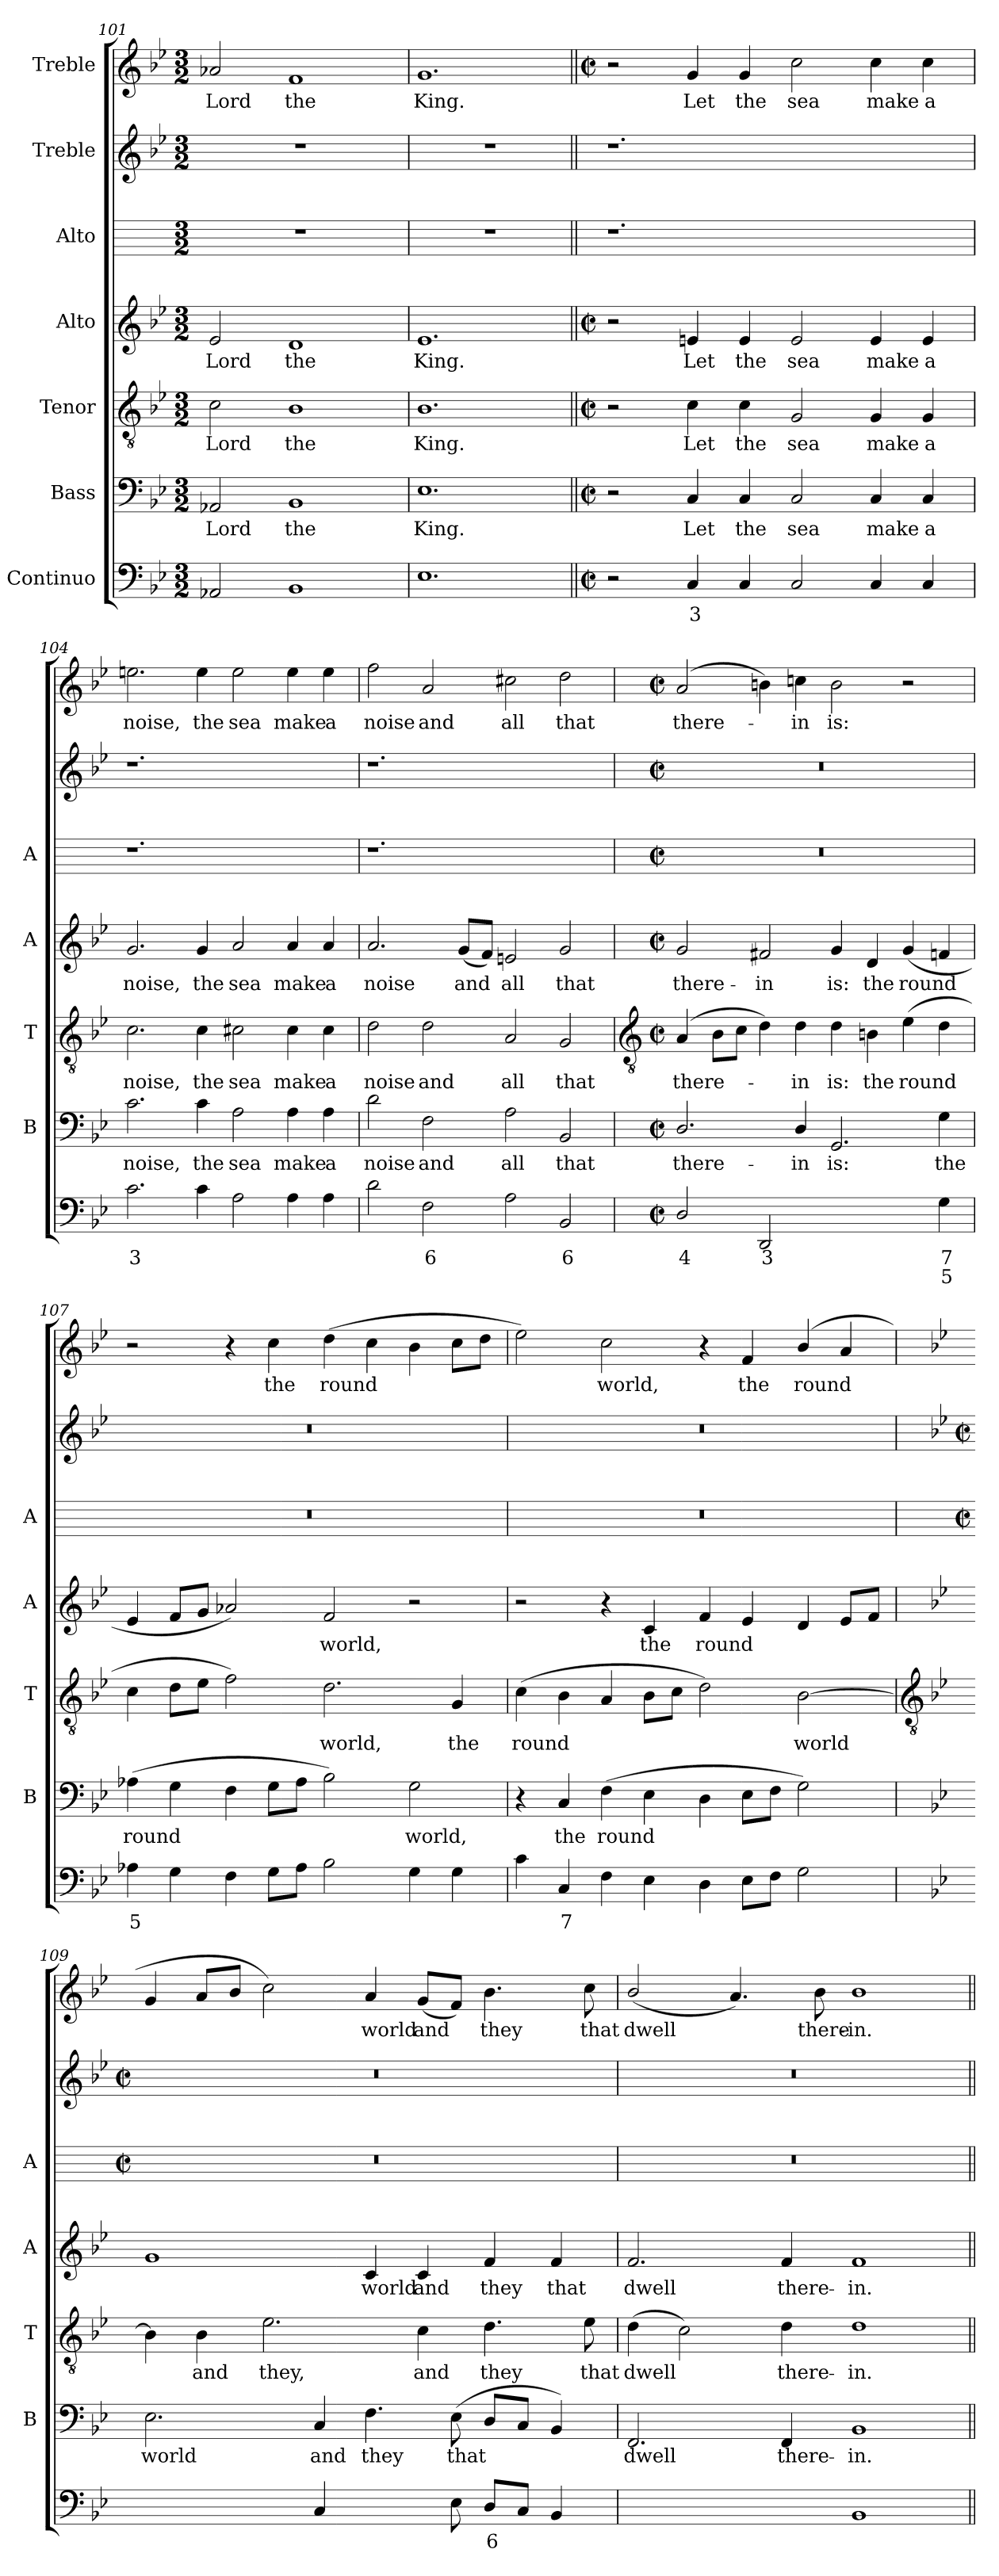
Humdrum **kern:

**kern	**text	**text	**kern	**text	**kern	**text	**kern	**text	**kern	**kern	**kern	**text
*part7	*part7	*part7	*part6	*part6	*part5	*part5	*part4	*part4	*part3	*part2	*part1	*part1
*staff7	*staff7	*staff7	*staff6	*staff6	*staff5	*staff5	*staff4	*staff4	*staff3	*staff2	*staff1	*staff1
*I"Continuo	*	*	*I"Bass	*	*I"Tenor	*	*I"Alto	*	*I"Alto	*I"Treble	*I"Treble	*
*	*	*	*I'B	*	*I'T	*	*I'A	*	*I'A	*	*	*
!!LO:LB:g=z
*clefF4	*	*	*clefF4	*	*clefGv2	*	*clefG2	*	*	*clefG2	*clefG2	*
*k[b-e-]	*	*	*k[b-e-]	*	*k[b-e-]	*	*k[b-e-]	*	*	*k[b-e-]	*k[b-e-]	*
*B-:	*	*	*B-:	*	*B-:	*	*B-:	*	*	*B-:	*B-:	*
*M3/2	*	*	*M3/2	*	*M3/2	*	*M3/2	*	*M3/2	*M3/2	*M3/2	*
=101	=101	=101	=101	=101	=101	=101	=101	=101	=101	=101	=101	=101
!	!	!	!	!LO:LY:b	!	!LO:LY:b	!	!LO:LY:b	!	!	!	!LO:LY:b
2AA-X	.	.	2AA-X	Lord	2c	Lord	2e-	Lord	1.r	1.r	2a-X	Lord
!	!	!	!	!LO:LY:b	!	!LO:LY:b	!	!LO:LY:b	!	!	!	!LO:LY:b
1BB-	.	.	1BB-	the	1B-	the	1d	the	.	.	1f	the
=102	=102	=102	=102	=102	=102	=102	=102	=102	=102	=102	=102	=102
!	!	!	!	!LO:LY:b	!	!LO:LY:b	!	!LO:LY:b	!	!	!	!LO:LY:b
1.E-	.	.	1.E-	King.	1.B-	King.	1.e-	King.	1.r	1.r	1.g	King.
=103||	=103||	=103||	=103||	=103||	=103||	=103||	=103||	=103||	=103||	=103||	=103||	=103||
*M4/2	*	*	*M4/2	*	*M4/2	*	*M4/2	*	*	*	*M4/2	*
*met(c|)	*	*	*met(c|)	*	*met(c|)	*	*met(c|)	*	*	*	*met(c|)	*
2r	.	.	2r	.	2r	.	2r	.	1.r	1.r	2r	.
!	!LO:LY:b	!	!	!LO:LY:b	!	!LO:LY:b	!	!LO:LY:b	!	!	!	!LO:LY:b
4C	3	.	4C	Let	4c	Let	4en	Let	.	.	4g	Let
!	!	!	!	!LO:LY:b	!	!LO:LY:b	!	!LO:LY:b	!	!	!	!LO:LY:b
4C	.	.	4C	the	4c	the	4e	the	.	.	4g	the
!	!	!	!	!LO:LY:b	!	!LO:LY:b	!	!LO:LY:b	!	!	!	!LO:LY:b
2C	.	.	2C	sea	2G	sea	2e	sea	.	.	2cc	sea
!	!	!	!	!LO:LY:b	!	!LO:LY:b	!	!LO:LY:b	!	!	!	!LO:LY:b
4C	.	.	4C	make	4G	make	4e	make	2ryy	2ryy	4cc	make
!	!	!	!	!LO:LY:b	!	!LO:LY:b	!	!LO:LY:b	!	!	!	!LO:LY:b
4C	.	.	4C	a	4G	a	4e	a	.	.	4cc	a
=104	=104	=104	=104	=104	=104	=104	=104	=104	=104	=104	=104	=104
!	!LO:LY:b	!	!	!LO:LY:b	!	!LO:LY:b	!	!LO:LY:b	!	!	!	!LO:LY:b
2.c	3	.	2.c	noise,	2.c	noise,	2.g	noise,	1.r	1.r	2.een	noise,
!	!	!	!	!LO:LY:b	!	!LO:LY:b	!	!LO:LY:b	!	!	!	!LO:LY:b
4c	.	.	4c	the	4c	the	4g	the	.	.	4ee	the
!	!	!	!	!LO:LY:b	!	!LO:LY:b	!	!LO:LY:b	!	!	!	!LO:LY:b
2A	.	.	2A	sea	2c#X	sea	2a	sea	.	.	2ee	sea
!	!	!	!	!LO:LY:b	!	!LO:LY:b	!	!LO:LY:b	!	!	!	!LO:LY:b
4A	.	.	4A	make	4c#	make	4a	make	2ryy	2ryy	4ee	make
!	!	!	!	!LO:LY:b	!	!LO:LY:b	!	!LO:LY:b	!	!	!	!LO:LY:b
4A	.	.	4A	a	4c#	a	4a	a	.	.	4ee	a
=105	=105	=105	=105	=105	=105	=105	=105	=105	=105	=105	=105	=105
!	!	!	!	!LO:LY:b	!	!LO:LY:b	!	!LO:LY:b	!	!	!	!LO:LY:b
2d	.	.	2d	noise	2d	noise	2.a	noise	1.r	1.r	2ff	noise
!	!LO:LY:b	!	!	!LO:LY:b	!	!LO:LY:b	!	!	!	!	!	!LO:LY:b
2F	6	.	2F	and	2d	and	.	.	.	.	2a	and
!	!	!	!	!	!	!	!	!LO:LY:b	!	!	!	!
.	.	.	.	.	.	.	(<8gL	and	.	.	.	.
.	.	.	.	.	.	.	8fJ)	.	.	.	.	.
!	!	!	!	!LO:LY:b	!	!LO:LY:b	!	!LO:LY:b	!	!	!	!LO:LY:b
2A	.	.	2A	all	2A	all	2en	all	.	.	2cc#X	all
!	!LO:LY:b	!	!	!LO:LY:b	!	!LO:LY:b	!	!LO:LY:b	!	!	!	!LO:LY:b
2BB-	6	.	2BB-	that	2G	that	2g	that	2ryy	2ryy	2dd	that
!!LO:LB:g=z
=106	=106	=106	=106	=106	=106	=106	=106	=106	=106	=106	=106	=106
*	*	*	*	*	*clefGv2	*	*	*	*	*	*	*
*M4/2	*	*	*M4/2	*	*M4/2	*	*M4/2	*	*M4/2	*M4/2	*M4/2	*
*met(c|)	*	*	*met(c|)	*	*met(c|)	*	*met(c|)	*	*met(c|)	*met(c|)	*met(c|)	*
!	!LO:LY:b	!	!	!LO:LY:b	!	!LO:LY:b	!	!LO:LY:b	!	!	!	!LO:LY:b
2D/	4	.	2.D/	there-	(>4A	there-	2g	there-	0r	0r	(<2a	there-
.	.	.	.	.	8B-L	.	.	.	.	.	.	.
.	.	.	.	.	8cJ	.	.	.	.	.	.	.
!	!LO:LY:b	!	!	!	!	!	!	!LO:LY:b	!	!	!	!
2DD/	3	.	.	.	4d)	.	2f#X	-in	.	.	4bn)	.
!	!	!	!	!LO:LY:b	!	!LO:LY:b	!	!	!	!	!	!LO:LY:b
.	.	.	4D/	-in	4d	in	.	.	.	.	4ccn	in
!	!LO:LY:b	!	!	!LO:LY:b	!	!LO:LY:b	!	!LO:LY:b	!	!	!	!LO:LY:b
[2GGyy	3	.	2.GG	is:	4d	is:	4g	is:	.	.	2b	is:
!	!	!	!	!	!	!LO:LY:b	!	!LO:LY:b	!	!	!	!
.	.	.	.	.	4Bn	the	4d	the	.	.	.	.
!	!LO:LY:b	!LO:LY:b	!	!	!	!LO:LY:b	!	!LO:LY:b	!	!	!	!
4GGyy]	8	6	.	.	(>4e-	round	(<4g	round	.	.	2r	.
!	!LO:LY:b	!LO:LY:b	!	!LO:LY:b	!	!	!	!	!	!	!	!
4G	7	5	4G	the	4d	.	4fn	.	.	.	.	.
=107	=107	=107	=107	=107	=107	=107	=107	=107	=107	=107	=107	=107
!	!LO:LY:b	!	!	!LO:LY:b	!	!	!	!	!	!	!	!
4A-X	5	.	(>4A-X	round	4c	.	4e-	.	0r	0r	2r	.
4G	.	.	4G	.	8dL	.	8fL	.	.	.	.	.
.	.	.	.	.	8e-J	.	8gJ	.	.	.	.	.
4F	.	.	4F	.	2f)	.	2a-X)	.	.	.	4r	.
!	!	!	!	!	!	!	!	!	!	!	!	!LO:LY:b
8GL	.	.	8GL	.	.	.	.	.	.	.	4cc	the
8A-J	.	.	8A-J	.	.	.	.	.	.	.	.	.
!	!	!	!	!	!	!LO:LY:b	!	!LO:LY:b	!	!	!	!LO:LY:b
2B-	.	.	2B-)	.	2.d	world,	2f	world,	.	.	(>4dd	round
.	.	.	.	.	.	.	.	.	.	.	4cc	.
!	!	!	!	!LO:LY:b	!	!	!	!	!	!	!	!
4G	.	.	2G	world,	.	.	2r	.	.	.	4b-	.
!	!	!	!	!	!	!LO:LY:b	!	!	!	!	!	!
4G	.	.	.	.	4G	the	.	.	.	.	8ccL	.
.	.	.	.	.	.	.	.	.	.	.	8ddJ	.
=108	=108	=108	=108	=108	=108	=108	=108	=108	=108	=108	=108	=108
!	!	!	!	!	!	!LO:LY:b	!	!	!	!	!	!
4c	.	.	4r	.	(>4c	round	2r	.	0r	0r	2ee-)	.
!	!LO:LY:b	!	!	!LO:LY:b	!	!	!	!	!	!	!	!
4C	7	.	4C	the	4B-	.	.	.	.	.	.	.
!	!	!	!	!LO:LY:b	!	!	!	!	!	!	!	!LO:LY:b
4F	.	.	(>4F	round	4A	.	4r	.	.	.	2cc	world,
!	!	!	!	!	!	!	!	!LO:LY:b	!	!	!	!
4E-	.	.	4E-	.	8B-L	.	4c	the	.	.	.	.
.	.	.	.	.	8cJ	.	.	.	.	.	.	.
!	!	!	!	!	!	!	!	!LO:LY:b	!	!	!	!
4D	.	.	4D	.	2d)	.	4f	round	.	.	4r	.
!	!	!	!	!	!	!	!	!	!	!	!	!LO:LY:b
8E-L	.	.	8E-L	.	.	.	4e-	.	.	.	4f	the
8FJ	.	.	8FJ	.	.	.	.	.	.	.	.	.
!	!	!	!	!	!	!LO:LY:b	!	!	!	!	!	!LO:LY:b
2G	.	.	2G)	.	[2B-	world	4d	.	.	.	(<4b-/	round
.	.	.	.	.	.	.	8e-L	.	.	.	4a	.
.	.	.	.	.	.	.	8fJ	.	.	.	.	.
!!LO:LB:g=z
=109	=109	=109	=109	=109	=109	=109	=109	=109	=109	=109	=109	=109
*	*	*	*	*	*clefGv2	*	*	*	*	*	*	*
*	*	*	*	*	*	*	*	*	*	*k[b-e-]	*	*
*	*	*	*	*	*	*	*	*	*	*B-:	*	*
*	*	*	*	*	*	*	*	*	*M4/2	*M4/2	*	*
*	*	*	*	*	*	*	*	*	*met(c|)	*met(c|)	*	*
!	!LO:LY:b	!	!	!LO:LY:b	!	!	!	!	!	!	!	!
[2E-yy	5	.	2.E-	world	4B-]	.	1g	.	0r	0r	4g	.
!	!	!	!	!	!	!LO:LY:b	!	!	!	!	!	!
.	.	.	.	.	4B-	and	.	.	.	.	8aL	.
.	.	.	.	.	.	.	.	.	.	.	8b-J	.
!	!LO:LY:b	!	!	!	!	!LO:LY:b	!	!	!	!	!	!
4E-yy]	6	.	.	.	2.e-	they,	.	.	.	.	2cc)	.
!	!	!	!	!LO:LY:b	!	!	!	!	!	!	!	!
4C	.	.	4C	and	.	.	.	.	.	.	.	.
!	!LO:LY:b	!	!	!LO:LY:b	!	!	!	!LO:LY:b	!	!	!	!LO:LY:b
[4Fyy	7	.	4.F	they	.	.	4c	world	.	.	4a	world
!	!LO:LY:b	!	!	!	!	!LO:LY:b	!	!LO:LY:b	!	!	!	!LO:LY:b
8Fyy]	6	.	.	.	4c	and	4c	and	.	.	(<8gL	and
!	!	!	!	!LO:LY:b	!	!	!	!	!	!	!	!
8E-	.	.	(<8E-	that	.	.	.	.	.	.	8fJ)	.
!	!LO:LY:b	!	!	!	!	!LO:LY:b	!	!LO:LY:b	!	!	!	!LO:LY:b
8DL	6	.	8DL	.	4.d	they	4f	they	.	.	4.b-	they
8CJ	.	.	8CJ	.	.	.	.	.	.	.	.	.
!	!	!	!	!	!	!	!	!LO:LY:b	!	!	!	!
4BB-	.	.	4BB-)	.	.	.	4f	that	.	.	.	.
!	!	!	!	!	!	!LO:LY:b	!	!	!	!	!	!LO:LY:b
.	.	.	.	.	8e-	that	.	.	.	.	8cc	that
=110	=110	=110	=110	=110	=110	=110	=110	=110	=110	=110	=110	=110
!	!LO:LY:b	!LO:LY:b	!	!LO:LY:b	!	!LO:LY:b	!	!LO:LY:b	!	!	!	!LO:LY:b
[2FFyy	6	4	2.FF	dwell	(>4d	dwell	2.f	dwell	0r	0r	(<2b-/	dwell
.	.	.	.	.	2c)	.	.	.	.	.	.	.
!	!LO:LY:b	!LO:LY:b	!	!	!	!	!	!	!	!	!	!
2FFyy]	5	3	.	.	.	.	.	.	.	.	4.a)	.
!	!	!	!	!LO:LY:b	!	!LO:LY:b	!	!LO:LY:b	!	!	!	!
.	.	.	4FF	there-	4d	there-	4f	there-	.	.	.	.
!	!	!	!	!	!	!	!	!	!	!	!	!LO:LY:b
.	.	.	.	.	.	.	.	.	.	.	8b-	there-
!	!	!	!	!LO:LY:b	!	!LO:LY:b	!	!LO:LY:b	!	!	!	!LO:LY:b
1BB-	.	.	1BB-	-in.	1d	-in.	1f	-in.	.	.	1b-	-in.
=||	=||	=||	=||	=||	=||	=||	=||	=||	=||	=||	=||	=||
*-	*-	*-	*-	*-	*-	*-	*-	*-	*-	*-	*-	*-
